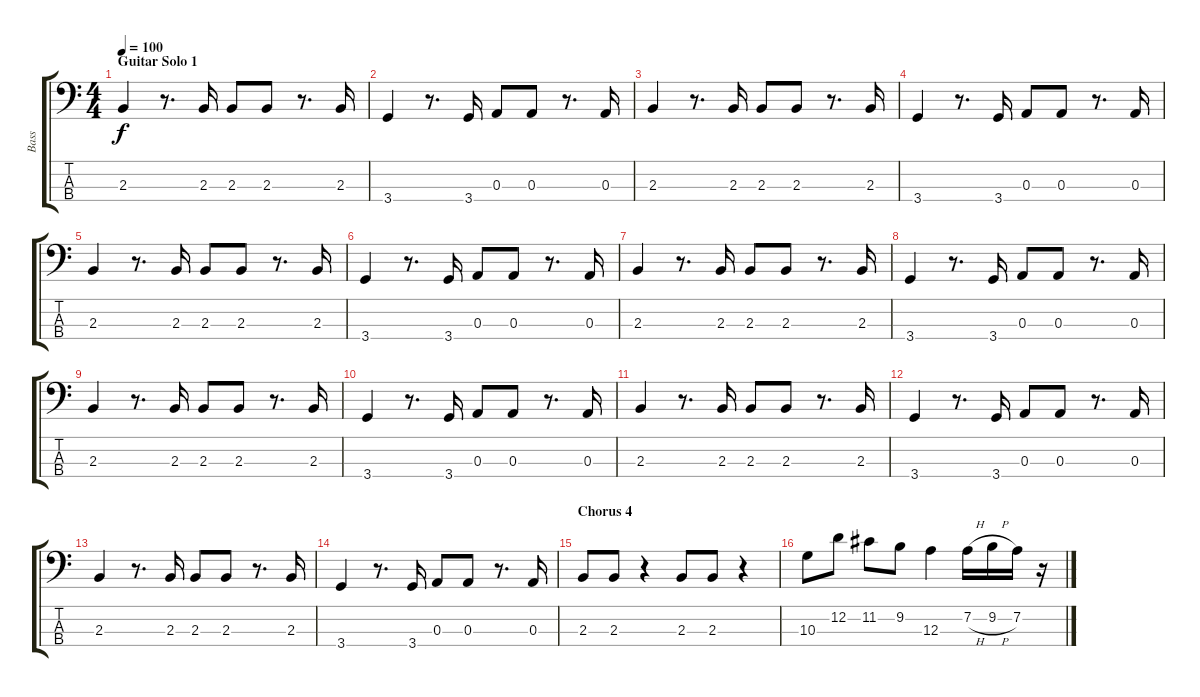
\track ("Bass" "Bass") {instrument electricbassfinger}
\staff {score tabs}
\tuning (G2 D2 A1 E1) {hide}
\ts (4 4)
\section ("" "Guitar Solo 1")
\tempo 100
\clef f4
\ks c
2.3.4{dy f} r.8{d} 2.3.16 2.3.8 2.3.8 r.8{d} 2.3.16 |
3.4.4 r.8{d} 3.4.16 0.3.8 0.3.8 r.8{d} 0.3.16 |
2.3.4 r.8{d} 2.3.16 2.3.8 2.3.8 r.8{d} 2.3.16 |
3.4.4 r.8{d} 3.4.16 0.3.8 0.3.8 r.8{d} 0.3.16 |
2.3.4 r.8{d} 2.3.16 2.3.8 2.3.8 r.8{d} 2.3.16 |
3.4.4 r.8{d} 3.4.16 0.3.8 0.3.8 r.8{d} 0.3.16 |
2.3.4 r.8{d} 2.3.16 2.3.8 2.3.8 r.8{d} 2.3.16 |
3.4.4 r.8{d} 3.4.16 0.3.8 0.3.8 r.8{d} 0.3.16 |
2.3.4 r.8{d} 2.3.16 2.3.8 2.3.8 r.8{d} 2.3.16 |
3.4.4 r.8{d} 3.4.16 0.3.8 0.3.8 r.8{d} 0.3.16 |
2.3.4 r.8{d} 2.3.16 2.3.8 2.3.8 r.8{d} 2.3.16 |
3.4.4 r.8{d} 3.4.16 0.3.8 0.3.8 r.8{d} 0.3.16 |
2.3.4 r.8{d} 2.3.16 2.3.8 2.3.8 r.8{d} 2.3.16 |
3.4.4 r.8{d} 3.4.16 0.3.8 0.3.8 r.8{d} 0.3.16 |
\section ("" "Chorus 4")
2.3.8 2.3.8 r.4 2.3.8 2.3.8 r.4 |
10.3.8 12.2.8 11.2.8 9.2.8 12.3.4 7.2{h}.16 9.2{h}.16 7.2.16 r.16
